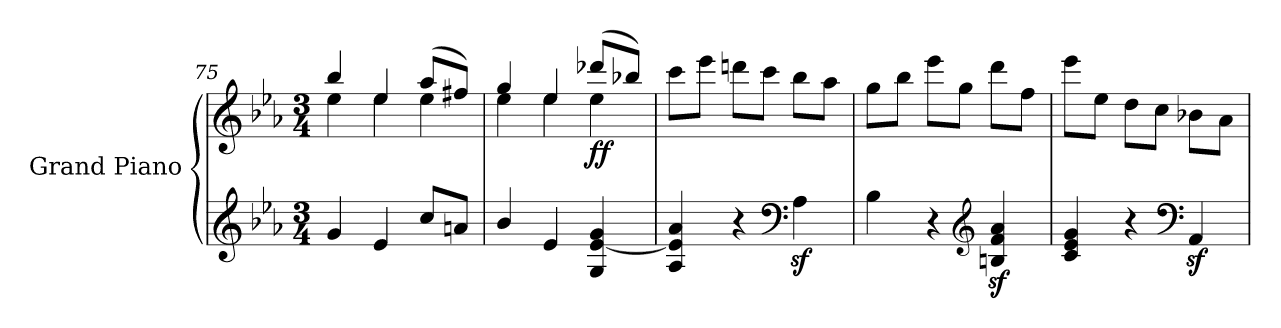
**kern	**kern	**dynam
*part1	*part1	*part1
*staff2	*staff1	*staff1/2
*I"Grand Piano	*	*
*I'Pno.	*	*
!!LO:LB:g=z
*clefG2	*clefG2	*
*k[b-e-a-]	*k[b-e-a-]	*
*M3/4	*M3/4	*
=75	=75	=75
*	*^	*
4g/	4bb-/	4ee-\	.
4e-/	4ee-/	4ee-\	.
8cc/L	(8aa-/L	4ee-\	.
8an/J	8ff#X/J)	.	.
=76	=76	=76	=76
4b-/	4gg/	4ee-\	.
4e-/	4ee-/	4ee-\	.
!	!	!	!LO:DY:b
4G/ [4e-/ 4g/	(8ddd-X/L	4ee-\	ff
.	8bb-X/J)	.	.
*	*v	*v	*
=77	=77	=77
4A-/ 4e-/] 4a-/	8ccc\L	.
.	8eee-\J	.
4r	8dddn\L	.
.	8ccc\J	.
*clefF4	*	*
4A-z<\	8bb-\L	.
.	8aa-\J	.
=78	=78	=78
4B-\	8gg\L	.
.	8bb-\J	.
4r	8eee-\L	.
.	8gg\J	.
*clefG2	*	*
4Bn/z< 4f/z< 4a-/z<	8ddd\L	.
.	8ff\J	.
=79	=79	=79
4c/ 4e-/ 4g/	8eee-\L	.
.	8ee-\J	.
4r	8dd\L	.
.	8cc\J	.
*clefF4	*	*
4AA-z</	8b-X\L	.
.	8a-\J	.
=	=	=
*-	*-	*-
